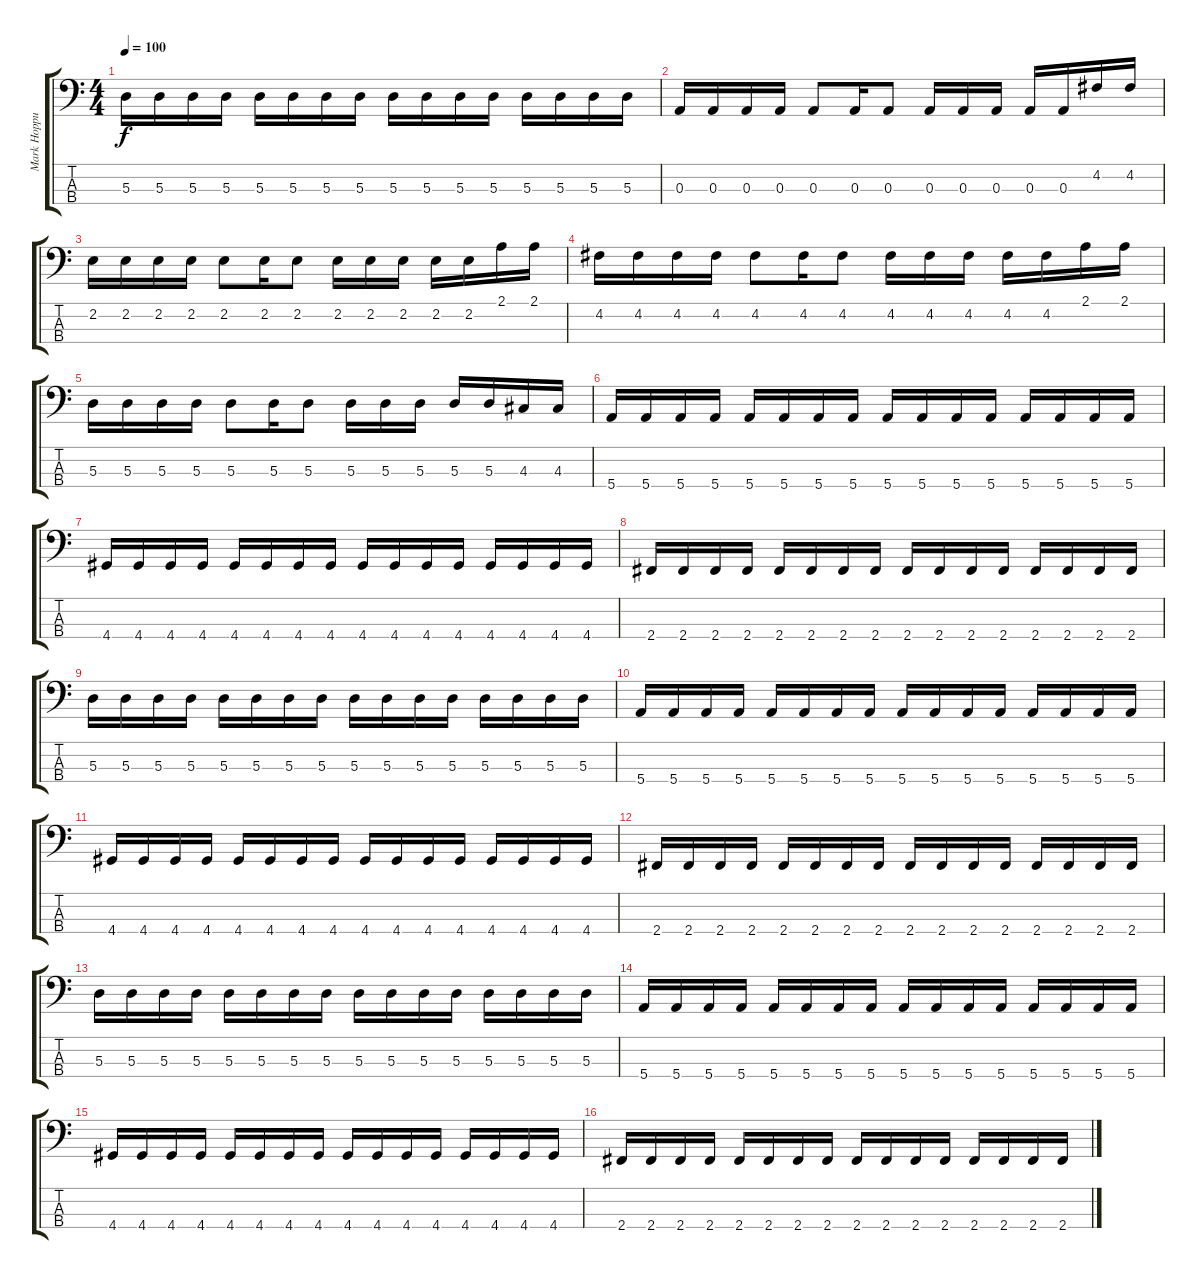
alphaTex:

\track ("Mark Hoppus - Basse" "Mark Hoppu") {instrument electricbasspick}
\staff {score tabs}
\tuning (G2 D2 A1 E1) {hide}
\ts (4 4)
\tempo 100
\clef f4
\ks c
5.3.16{dy f} 5.3.16 5.3.16 5.3.16 5.3.16 5.3.16 5.3.16 5.3.16 5.3.16 5.3.16 5.3.16 5.3.16 5.3.16 5.3.16 5.3.16 5.3.16 |
0.3.16 0.3.16 0.3.16 0.3.16 0.3.8 0.3.16 0.3.8 0.3.16 0.3.16 0.3.16 0.3.16 0.3.16 4.2.16 4.2.16 |
2.2.16 2.2.16 2.2.16 2.2.16 2.2.8 2.2.16 2.2.8 2.2.16 2.2.16 2.2.16 2.2.16 2.2.16 2.1.16 2.1.16 |
4.2.16 4.2.16 4.2.16 4.2.16 4.2.8 4.2.16 4.2.8 4.2.16 4.2.16 4.2.16 4.2.16 4.2.16 2.1.16 2.1.16 |
5.3.16 5.3.16 5.3.16 5.3.16 5.3.8 5.3.16 5.3.8 5.3.16 5.3.16 5.3.16 5.3.16 5.3.16 4.3.16 4.3.16 |
5.4.16 5.4.16 5.4.16 5.4.16 5.4.16 5.4.16 5.4.16 5.4.16 5.4.16 5.4.16 5.4.16 5.4.16 5.4.16 5.4.16 5.4.16 5.4.16 |
4.4.16 4.4.16 4.4.16 4.4.16 4.4.16 4.4.16 4.4.16 4.4.16 4.4.16 4.4.16 4.4.16 4.4.16 4.4.16 4.4.16 4.4.16 4.4.16 |
2.4.16 2.4.16 2.4.16 2.4.16 2.4.16 2.4.16 2.4.16 2.4.16 2.4.16 2.4.16 2.4.16 2.4.16 2.4.16 2.4.16 2.4.16 2.4.16 |
5.3.16 5.3.16 5.3.16 5.3.16 5.3.16 5.3.16 5.3.16 5.3.16 5.3.16 5.3.16 5.3.16 5.3.16 5.3.16 5.3.16 5.3.16 5.3.16 |
5.4.16 5.4.16 5.4.16 5.4.16 5.4.16 5.4.16 5.4.16 5.4.16 5.4.16 5.4.16 5.4.16 5.4.16 5.4.16 5.4.16 5.4.16 5.4.16 |
4.4.16 4.4.16 4.4.16 4.4.16 4.4.16 4.4.16 4.4.16 4.4.16 4.4.16 4.4.16 4.4.16 4.4.16 4.4.16 4.4.16 4.4.16 4.4.16 |
2.4.16 2.4.16 2.4.16 2.4.16 2.4.16 2.4.16 2.4.16 2.4.16 2.4.16 2.4.16 2.4.16 2.4.16 2.4.16 2.4.16 2.4.16 2.4.16 |
5.3.16 5.3.16 5.3.16 5.3.16 5.3.16 5.3.16 5.3.16 5.3.16 5.3.16 5.3.16 5.3.16 5.3.16 5.3.16 5.3.16 5.3.16 5.3.16 |
5.4.16 5.4.16 5.4.16 5.4.16 5.4.16 5.4.16 5.4.16 5.4.16 5.4.16 5.4.16 5.4.16 5.4.16 5.4.16 5.4.16 5.4.16 5.4.16 |
4.4.16 4.4.16 4.4.16 4.4.16 4.4.16 4.4.16 4.4.16 4.4.16 4.4.16 4.4.16 4.4.16 4.4.16 4.4.16 4.4.16 4.4.16 4.4.16 |
2.4.16 2.4.16 2.4.16 2.4.16 2.4.16 2.4.16 2.4.16 2.4.16 2.4.16 2.4.16 2.4.16 2.4.16 2.4.16 2.4.16 2.4.16 2.4.16
